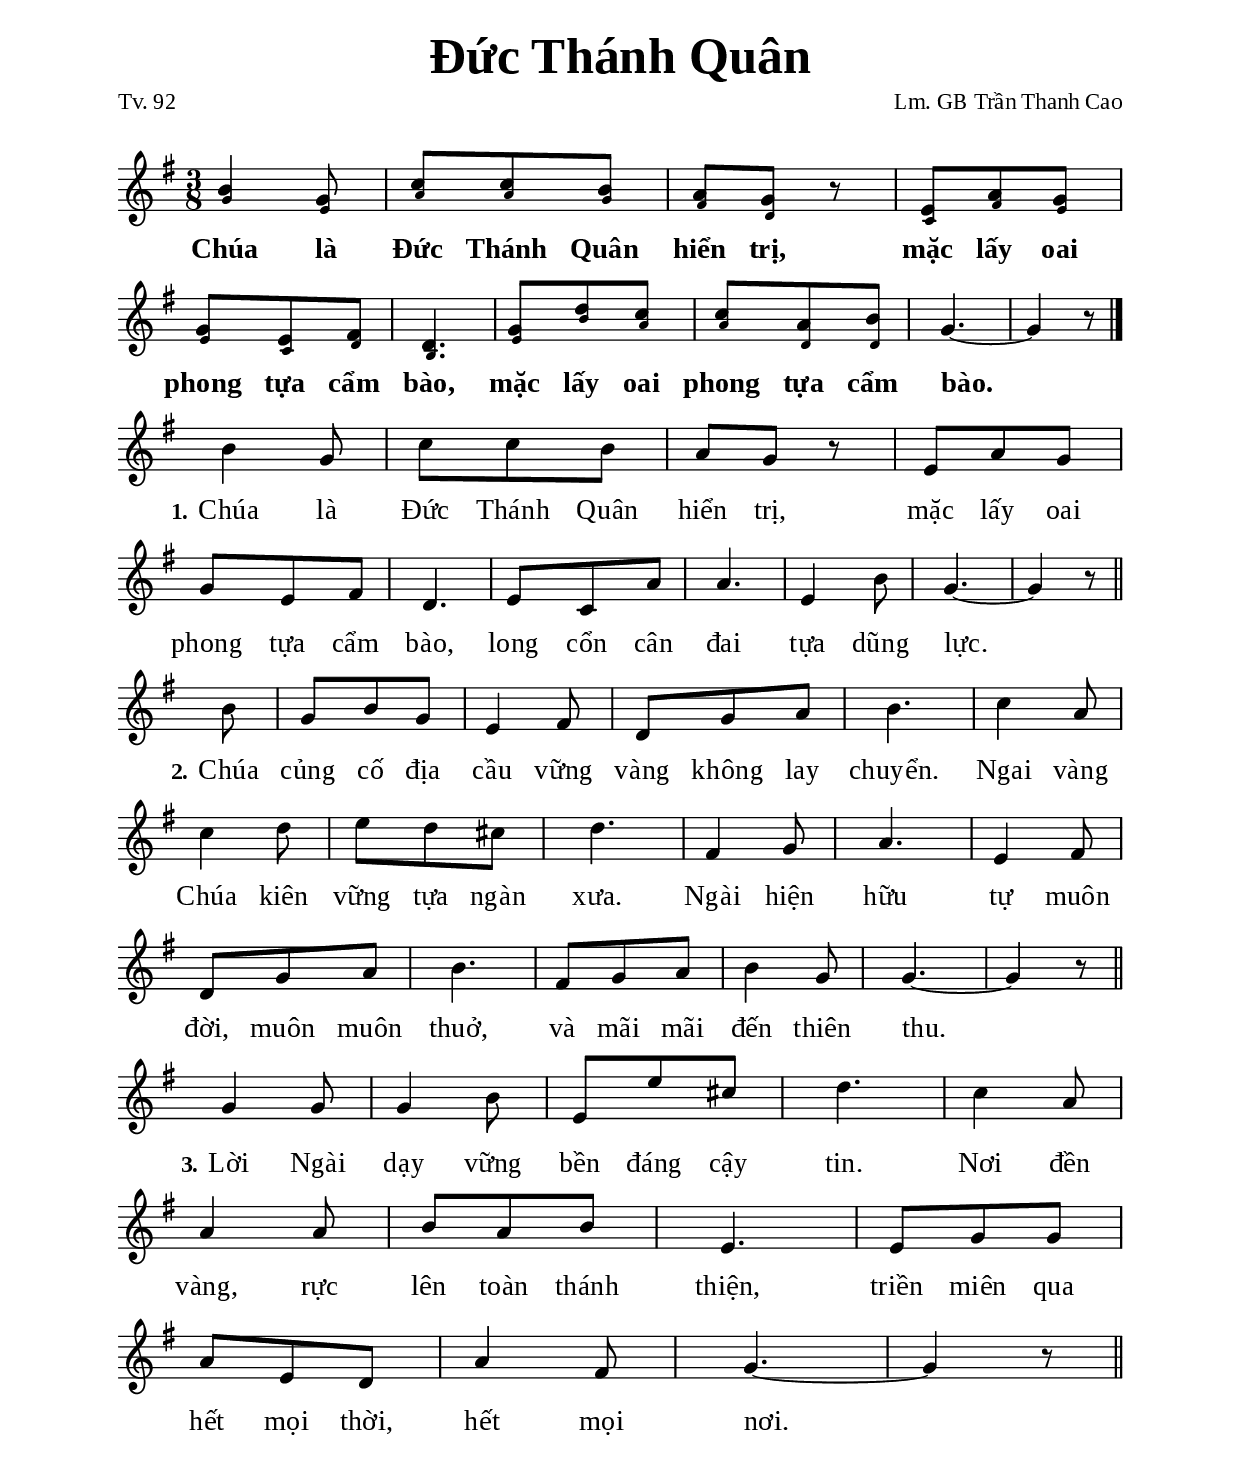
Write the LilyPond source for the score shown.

% Cài đặt chung
\version "2.22.1"
\include "english.ly"

\header {
  title = \markup { \fontsize #3 "Đức Thánh Quân" }
  poet = "Tv. 92"
  composer = "Lm. GB Trần Thanh Cao"
  arranger = " "
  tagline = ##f
}

% Nhạc điệp khúc
nhacDiepKhucSop = \relative c'' {

  b4 g8 |
  c c b |
  a g r |
  e a g |
  g e fs |
  d4. |
  g8 d' c |
  c a b |
  g4. ~ |
  g4 r8 \bar "|."
}

nhacDiepKhucBas = \relative c'' {


  g4 e8 |
  a a g |
  fs d r |
  c fs e |
  e c d |
  b4. |
  e8 b' a |
  a d, d |
  g4. ~ |
  g4 r8
}

% Nhạc phiên khúc
nhacPhienKhucMot = \relative c'' {

  b4 g8 |
  c c b |
  a g r |
  e a g |
  g e fs |
  d4. |
  e8 c a' |
  a4. |
  e4 b'8 |
  g4. ~ |
  g4 r8 \bar "||"
}

nhacPhienKhucHai = \relative c'' {

  \partial 8 b8 |
  g b g |
  e4 fs8 |
  d g a |
  b4. |
  c4 a8 |
  c4 d8 |
  e d cs |
  d4. |
  fs,4 g8 |
  a4. |
  e4 fs8 |
  d g a |
  b4. |
  fs8 g a |
  b4 g8 |
  g4. ~ |
  g4 r8 \bar "||"
}

nhacPhienKhucBa = \relative c'' {
 
  g4 g8 |
  g4 b8 |
  e, e' cs |
  d4. |
  c4 a8 |
  a4 a8 |
  b a b |
  e,4. |
  e8 g g |
  a e d |
  a'4 fs8 |
  g4. ~ |
  g4 r8 \bar "||"
}

% Lời điệp khúc
loiDiepKhuc = \lyricmode {
 
  Chúa là Đức Thánh Quân hiển trị,
  mặc lấy oai phong tựa cẩm bào,
  mặc lấy oai phong tựa cẩm bào.
}

% Lời phiên khúc
loiPhienKhucMot = \lyricmode {
  \set stanza = #"1."
  Chúa là Đức Thánh Quân hiển trị,
  mặc lấy oai phong tựa cẩm bào,
  long cổn cân đai tựa dũng lực.
}

loiPhienKhucHai = \lyricmode {
  \set stanza = #"2."
  Chúa củng cố địa cầu vững vàng không lay chuyển.
  Ngai vàng Chúa kiên vững tựa ngàn xưa.
  Ngài hiện hữu tự muôn đời,
  muôn muôn thuở, và mãi mãi đến thiên thu.
}

loiPhienKhucBa = \lyricmode {
  \set stanza = #"3."
  Lời Ngài dạy vững bền đáng cậy tin.
  Nơi đền vàng, rực lên toàn thánh thiện,
  triền miên qua hết mọi thời, hết mọi nơi.
}


% Dàn trang
\paper {
  #(set-paper-size "a4")
  top-margin = 20\mm
  bottom-margin = 10\mm
  left-margin = 20\mm
  right-margin = 20\mm
  indent = #0
  #(define fonts
    (make-pango-font-tree
      "Liberation Serif"
      "Liberation Serif"
      "Liberation Serif"
      (/ 20 20)))
  page-count = #1
  system-system-spacing = #'((basic-distance . 12.5)
                             (minimum-distance . 12.5)
                             (padding . 1))
  score-system-spacing = #'((basic-distance . 12.5)
                             (minimum-distance . 12.5)
                             (padding . 1))
}

% Thiết lập tông và nhịp
TongNhip = { \key g \major \time 3/8 }

% Đổi kích thước nốt cho bè phụ
notBePhu =
#(define-music-function (font-size music) (number? ly:music?)
   (for-some-music
     (lambda (m)
       (if (music-is-of-type? m 'rhythmic-event)
           (begin
             (set! (ly:music-property m 'tweaks)
                   (cons `(font-size . ,font-size)
                         (ly:music-property m 'tweaks)))
             #t)
           #f))
     music)
   music)

\score {
  \new ChoirStaff <<
    \new Staff = diepKhuc \with {
        \consists "Merge_rests_engraver"
        %\magnifyStaff #(magstep +1)
        printPartCombineTexts = ##f
      }
      <<
      \new Voice \TongNhip \partCombine 
        \nhacDiepKhucSop
        \notBePhu -3 { \nhacDiepKhucBas }
      \new NullVoice = nhacThamChieu \nhacDiepKhucSop
      \new Lyrics \with {
          \override VerticalAxisGroup.
            nonstaff-relatedstaff-spacing.padding = #1.2
          \override VerticalAxisGroup.
            nonstaff-unrelatedstaff-spacing.padding = #1
        }
        \lyricsto nhacThamChieu \loiDiepKhuc
      >>
  >>
  \layout {
    \override Lyrics.LyricText.font-series = #'bold
    \override Lyrics.LyricText.font-size = #+2
    \override Lyrics.LyricSpace.minimum-distance = #2.2
    \override Score.BarNumber.break-visibility = ##(#f #f #f)
    \override Score.SpacingSpanner.uniform-stretching = ##t
  }
}

\score {
  \new ChoirStaff <<
    \new Staff = phienKhuc \with {
        %\magnifyStaff #(magstep +1)
      }
      <<
      \new Voice = beSop {
        \key g \major \time 3/8 \nhacPhienKhucMot
      }
    >>
    \new Lyrics \with {
          \override VerticalAxisGroup.
            nonstaff-relatedstaff-spacing.padding = #1.5
          \override VerticalAxisGroup.
            nonstaff-unrelatedstaff-spacing.padding = #1
        }
        \lyricsto beSop \loiPhienKhucMot
  >>
  \layout {
    \override Staff.TimeSignature.transparent = ##t
    \override Lyrics.LyricText.font-size = #+2
    \override Lyrics.LyricSpace.minimum-distance = #2.5
    \override Score.BarNumber.break-visibility = ##(#f #f #f)
    \override Score.SpacingSpanner.uniform-stretching = ##t
  }
}

\score {
  \new ChoirStaff <<
    \new Staff = phienKhuc \with {
        %\magnifyStaff #(magstep +1)
      }
      <<
      \new Voice = beSop {
        \key g \major \time 3/8 \nhacPhienKhucHai
      }
    >>
    \new Lyrics \with {
          \override VerticalAxisGroup.
            nonstaff-relatedstaff-spacing.padding = #1.5
          \override VerticalAxisGroup.
            nonstaff-unrelatedstaff-spacing.padding = #1
        }
        \lyricsto beSop \loiPhienKhucHai
  >>
  \layout {
    \override Staff.TimeSignature.transparent = ##t
    \override Lyrics.LyricText.font-size = #+2
    \override Lyrics.LyricSpace.minimum-distance = #2.0
    \override Score.BarNumber.break-visibility = ##(#f #f #f)
    \override Score.SpacingSpanner.uniform-stretching = ##t
  }
}

\score {
  \new ChoirStaff <<
    \new Staff = phienKhuc \with {
        %\magnifyStaff #(magstep +1)
      }
      <<
      \new Voice = beSop {
        \key g \major \time 3/8 \nhacPhienKhucBa
      }
    >>
    \new Lyrics \with {
          \override VerticalAxisGroup.
            nonstaff-relatedstaff-spacing.padding = #2
          \override VerticalAxisGroup.
            nonstaff-unrelatedstaff-spacing.padding = #1
        }
        \lyricsto beSop \loiPhienKhucBa
  >>
  \layout {
    \override Staff.TimeSignature.transparent = ##t
    \override Lyrics.LyricText.font-size = #+2
    \override Lyrics.LyricSpace.minimum-distance = #2.5
    \override Score.BarNumber.break-visibility = ##(#f #f #f)
    \override Score.SpacingSpanner.uniform-stretching = ##t
  }
}